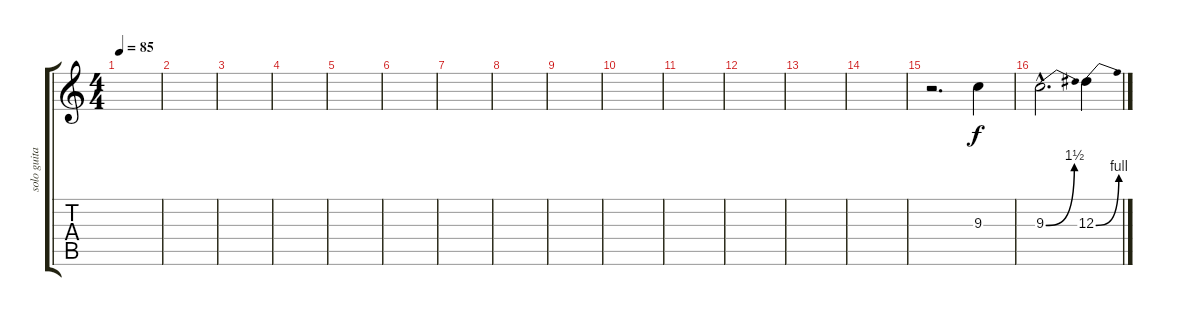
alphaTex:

\track ("solo guitar" "solo guita") {instrument overdrivenguitar}
\staff {score tabs}
\tuning (C4 G3 Eb3 Bb2 F2 C2) {hide}
\ts (4 4)
\tempo 85
\clef g2
\ks c
|
\section ("" "")
|
|
|
|
\section ("" "")
|
|
|
|
\section ("" "")
|
|
|
|
|
r.2{d volume 14} 9.3.4 |
\section ("" "")
9.3{be (bend 0 0 60 6) hac}.2{d} 12.3{be (bend 0 0 60 4)}.4
